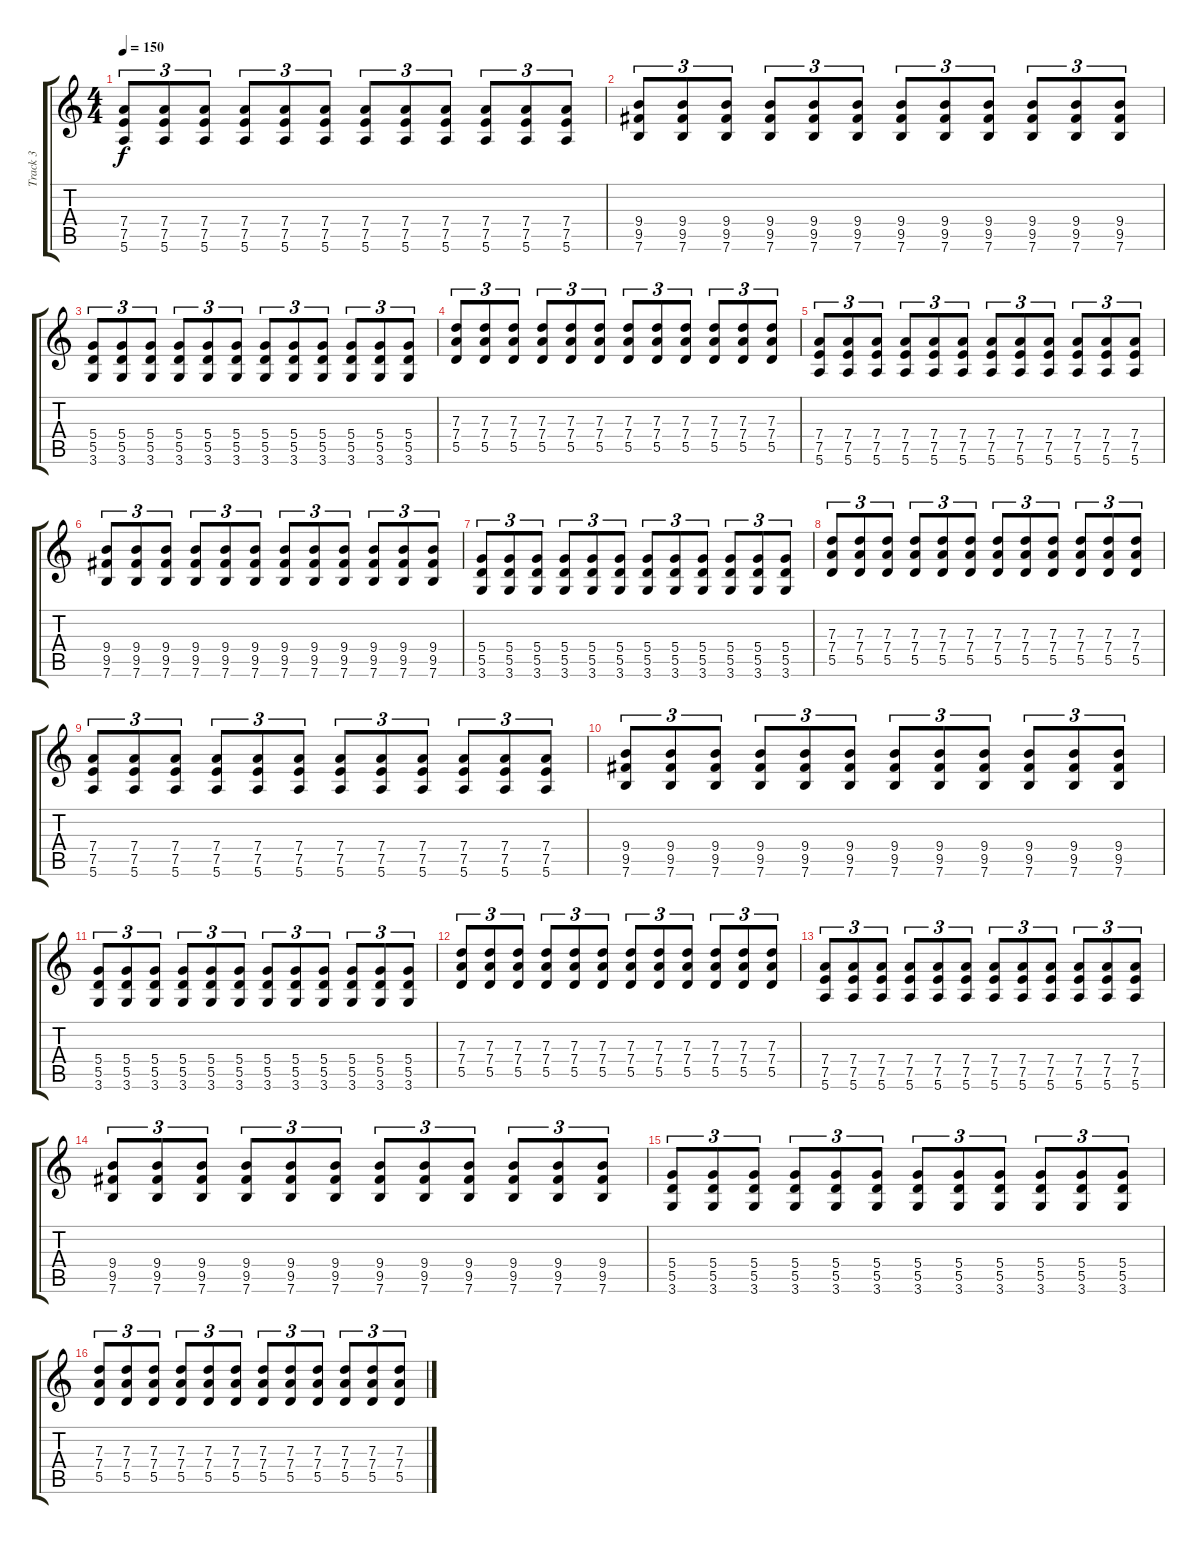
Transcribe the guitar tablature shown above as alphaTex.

\track ("Track 3" "Track 3") {instrument distortionguitar}
\staff {score tabs}
\tuning (E4 B3 G3 D3 A2 E2) {hide}
\ts (4 4)
\tempo 150
\clef g2
\ks c
(7.4 7.5 5.6).8{tu (3 2) dy f} (7.4 7.5 5.6).8{tu (3 2)} (7.4 7.5 5.6).8{tu (3 2)} (7.4 7.5 5.6).8{tu (3 2)} (7.4 7.5 5.6).8{tu (3 2)} (7.4 7.5 5.6).8{tu (3 2)} (7.4 7.5 5.6).8{tu (3 2)} (7.4 7.5 5.6).8{tu (3 2)} (7.4 7.5 5.6).8{tu (3 2)} (7.4 7.5 5.6).8{tu (3 2)} (7.4 7.5 5.6).8{tu (3 2)} (7.4 7.5 5.6).8{tu (3 2)} |
(9.4 9.5 7.6).8{tu (3 2)} (9.4 9.5 7.6).8{tu (3 2)} (9.4 9.5 7.6).8{tu (3 2)} (9.4 9.5 7.6).8{tu (3 2)} (9.4 9.5 7.6).8{tu (3 2)} (9.4 9.5 7.6).8{tu (3 2)} (9.4 9.5 7.6).8{tu (3 2)} (9.4 9.5 7.6).8{tu (3 2)} (9.4 9.5 7.6).8{tu (3 2)} (9.4 9.5 7.6).8{tu (3 2)} (9.4 9.5 7.6).8{tu (3 2)} (9.4 9.5 7.6).8{tu (3 2)} |
(5.4 5.5 3.6).8{tu (3 2)} (5.4 5.5 3.6).8{tu (3 2)} (5.4 5.5 3.6).8{tu (3 2)} (5.4 5.5 3.6).8{tu (3 2)} (5.4 5.5 3.6).8{tu (3 2)} (5.4 5.5 3.6).8{tu (3 2)} (5.4 5.5 3.6).8{tu (3 2)} (5.4 5.5 3.6).8{tu (3 2)} (5.4 5.5 3.6).8{tu (3 2)} (5.4 5.5 3.6).8{tu (3 2)} (5.4 5.5 3.6).8{tu (3 2)} (5.4 5.5 3.6).8{tu (3 2)} |
(7.3 7.4 5.5).8{tu (3 2)} (7.3 7.4 5.5).8{tu (3 2)} (7.3 7.4 5.5).8{tu (3 2)} (7.3 7.4 5.5).8{tu (3 2)} (7.3 7.4 5.5).8{tu (3 2)} (7.3 7.4 5.5).8{tu (3 2)} (7.3 7.4 5.5).8{tu (3 2)} (7.3 7.4 5.5).8{tu (3 2)} (7.3 7.4 5.5).8{tu (3 2)} (7.3 7.4 5.5).8{tu (3 2)} (7.3 7.4 5.5).8{tu (3 2)} (7.3 7.4 5.5).8{tu (3 2)} |
(7.4 7.5 5.6).8{tu (3 2)} (7.4 7.5 5.6).8{tu (3 2)} (7.4 7.5 5.6).8{tu (3 2)} (7.4 7.5 5.6).8{tu (3 2)} (7.4 7.5 5.6).8{tu (3 2)} (7.4 7.5 5.6).8{tu (3 2)} (7.4 7.5 5.6).8{tu (3 2)} (7.4 7.5 5.6).8{tu (3 2)} (7.4 7.5 5.6).8{tu (3 2)} (7.4 7.5 5.6).8{tu (3 2)} (7.4 7.5 5.6).8{tu (3 2)} (7.4 7.5 5.6).8{tu (3 2)} |
(9.4 9.5 7.6).8{tu (3 2)} (9.4 9.5 7.6).8{tu (3 2)} (9.4 9.5 7.6).8{tu (3 2)} (9.4 9.5 7.6).8{tu (3 2)} (9.4 9.5 7.6).8{tu (3 2)} (9.4 9.5 7.6).8{tu (3 2)} (9.4 9.5 7.6).8{tu (3 2)} (9.4 9.5 7.6).8{tu (3 2)} (9.4 9.5 7.6).8{tu (3 2)} (9.4 9.5 7.6).8{tu (3 2)} (9.4 9.5 7.6).8{tu (3 2)} (9.4 9.5 7.6).8{tu (3 2)} |
(5.4 5.5 3.6).8{tu (3 2)} (5.4 5.5 3.6).8{tu (3 2)} (5.4 5.5 3.6).8{tu (3 2)} (5.4 5.5 3.6).8{tu (3 2)} (5.4 5.5 3.6).8{tu (3 2)} (5.4 5.5 3.6).8{tu (3 2)} (5.4 5.5 3.6).8{tu (3 2)} (5.4 5.5 3.6).8{tu (3 2)} (5.4 5.5 3.6).8{tu (3 2)} (5.4 5.5 3.6).8{tu (3 2)} (5.4 5.5 3.6).8{tu (3 2)} (5.4 5.5 3.6).8{tu (3 2)} |
(7.3 7.4 5.5).8{tu (3 2)} (7.3 7.4 5.5).8{tu (3 2)} (7.3 7.4 5.5).8{tu (3 2)} (7.3 7.4 5.5).8{tu (3 2)} (7.3 7.4 5.5).8{tu (3 2)} (7.3 7.4 5.5).8{tu (3 2)} (7.3 7.4 5.5).8{tu (3 2)} (7.3 7.4 5.5).8{tu (3 2)} (7.3 7.4 5.5).8{tu (3 2)} (7.3 7.4 5.5).8{tu (3 2)} (7.3 7.4 5.5).8{tu (3 2)} (7.3 7.4 5.5).8{tu (3 2)} |
(7.4 7.5 5.6).8{tu (3 2)} (7.4 7.5 5.6).8{tu (3 2)} (7.4 7.5 5.6).8{tu (3 2)} (7.4 7.5 5.6).8{tu (3 2)} (7.4 7.5 5.6).8{tu (3 2)} (7.4 7.5 5.6).8{tu (3 2)} (7.4 7.5 5.6).8{tu (3 2)} (7.4 7.5 5.6).8{tu (3 2)} (7.4 7.5 5.6).8{tu (3 2)} (7.4 7.5 5.6).8{tu (3 2)} (7.4 7.5 5.6).8{tu (3 2)} (7.4 7.5 5.6).8{tu (3 2)} |
(9.4 9.5 7.6).8{tu (3 2)} (9.4 9.5 7.6).8{tu (3 2)} (9.4 9.5 7.6).8{tu (3 2)} (9.4 9.5 7.6).8{tu (3 2)} (9.4 9.5 7.6).8{tu (3 2)} (9.4 9.5 7.6).8{tu (3 2)} (9.4 9.5 7.6).8{tu (3 2)} (9.4 9.5 7.6).8{tu (3 2)} (9.4 9.5 7.6).8{tu (3 2)} (9.4 9.5 7.6).8{tu (3 2)} (9.4 9.5 7.6).8{tu (3 2)} (9.4 9.5 7.6).8{tu (3 2)} |
(5.4 5.5 3.6).8{tu (3 2)} (5.4 5.5 3.6).8{tu (3 2)} (5.4 5.5 3.6).8{tu (3 2)} (5.4 5.5 3.6).8{tu (3 2)} (5.4 5.5 3.6).8{tu (3 2)} (5.4 5.5 3.6).8{tu (3 2)} (5.4 5.5 3.6).8{tu (3 2)} (5.4 5.5 3.6).8{tu (3 2)} (5.4 5.5 3.6).8{tu (3 2)} (5.4 5.5 3.6).8{tu (3 2)} (5.4 5.5 3.6).8{tu (3 2)} (5.4 5.5 3.6).8{tu (3 2)} |
(7.3 7.4 5.5).8{tu (3 2)} (7.3 7.4 5.5).8{tu (3 2)} (7.3 7.4 5.5).8{tu (3 2)} (7.3 7.4 5.5).8{tu (3 2)} (7.3 7.4 5.5).8{tu (3 2)} (7.3 7.4 5.5).8{tu (3 2)} (7.3 7.4 5.5).8{tu (3 2)} (7.3 7.4 5.5).8{tu (3 2)} (7.3 7.4 5.5).8{tu (3 2)} (7.3 7.4 5.5).8{tu (3 2)} (7.3 7.4 5.5).8{tu (3 2)} (7.3 7.4 5.5).8{tu (3 2)} |
(7.4 7.5 5.6).8{tu (3 2)} (7.4 7.5 5.6).8{tu (3 2)} (7.4 7.5 5.6).8{tu (3 2)} (7.4 7.5 5.6).8{tu (3 2)} (7.4 7.5 5.6).8{tu (3 2)} (7.4 7.5 5.6).8{tu (3 2)} (7.4 7.5 5.6).8{tu (3 2)} (7.4 7.5 5.6).8{tu (3 2)} (7.4 7.5 5.6).8{tu (3 2)} (7.4 7.5 5.6).8{tu (3 2)} (7.4 7.5 5.6).8{tu (3 2)} (7.4 7.5 5.6).8{tu (3 2)} |
(9.4 9.5 7.6).8{tu (3 2)} (9.4 9.5 7.6).8{tu (3 2)} (9.4 9.5 7.6).8{tu (3 2)} (9.4 9.5 7.6).8{tu (3 2)} (9.4 9.5 7.6).8{tu (3 2)} (9.4 9.5 7.6).8{tu (3 2)} (9.4 9.5 7.6).8{tu (3 2)} (9.4 9.5 7.6).8{tu (3 2)} (9.4 9.5 7.6).8{tu (3 2)} (9.4 9.5 7.6).8{tu (3 2)} (9.4 9.5 7.6).8{tu (3 2)} (9.4 9.5 7.6).8{tu (3 2)} |
(5.4 5.5 3.6).8{tu (3 2)} (5.4 5.5 3.6).8{tu (3 2)} (5.4 5.5 3.6).8{tu (3 2)} (5.4 5.5 3.6).8{tu (3 2)} (5.4 5.5 3.6).8{tu (3 2)} (5.4 5.5 3.6).8{tu (3 2)} (5.4 5.5 3.6).8{tu (3 2)} (5.4 5.5 3.6).8{tu (3 2)} (5.4 5.5 3.6).8{tu (3 2)} (5.4 5.5 3.6).8{tu (3 2)} (5.4 5.5 3.6).8{tu (3 2)} (5.4 5.5 3.6).8{tu (3 2)} |
(7.3 7.4 5.5).8{tu (3 2)} (7.3 7.4 5.5).8{tu (3 2)} (7.3 7.4 5.5).8{tu (3 2)} (7.3 7.4 5.5).8{tu (3 2)} (7.3 7.4 5.5).8{tu (3 2)} (7.3 7.4 5.5).8{tu (3 2)} (7.3 7.4 5.5).8{tu (3 2)} (7.3 7.4 5.5).8{tu (3 2)} (7.3 7.4 5.5).8{tu (3 2)} (7.3 7.4 5.5).8{tu (3 2)} (7.3 7.4 5.5).8{tu (3 2)} (7.3 7.4 5.5).8{tu (3 2)}
